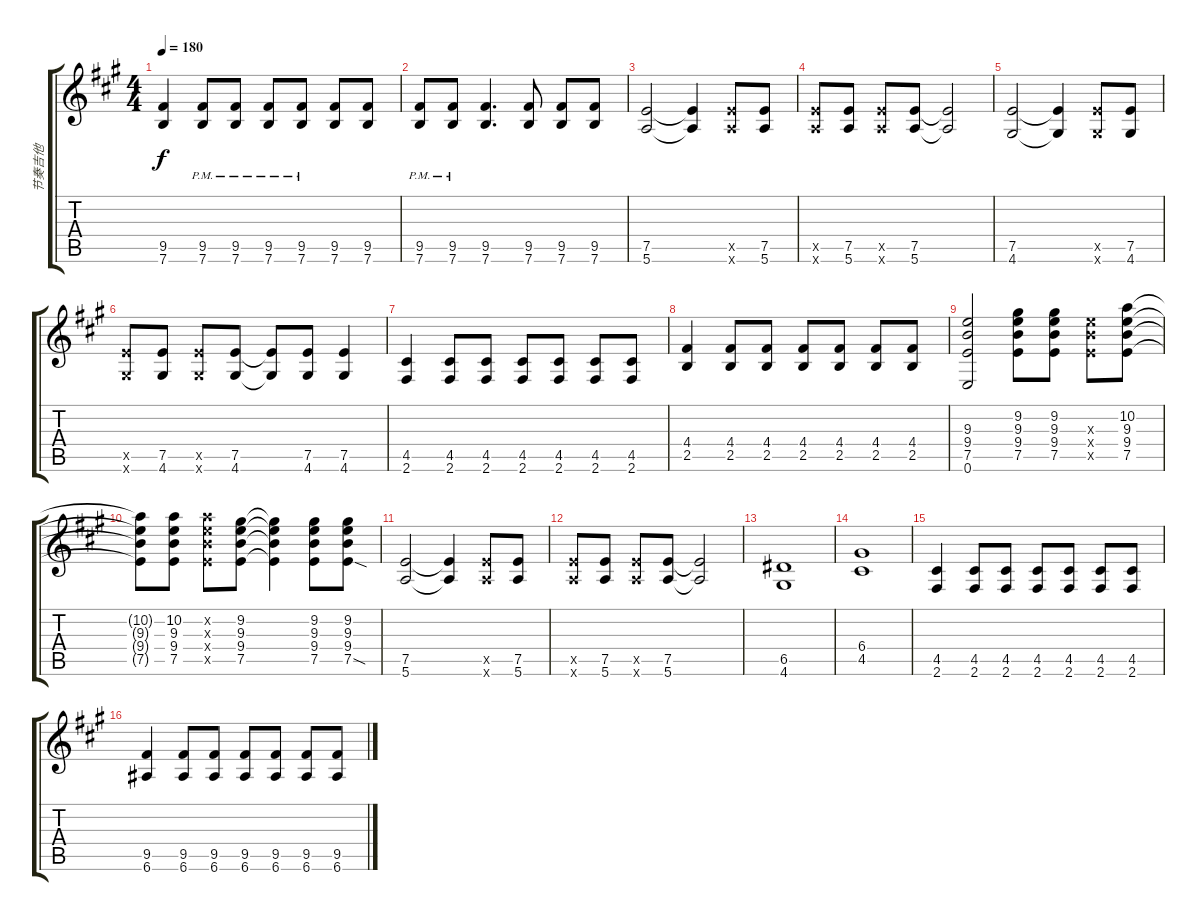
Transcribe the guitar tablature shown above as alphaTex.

\track ("节奏吉他" "节奏吉他") {instrument distortionguitar}
\staff {score tabs}
\tuning (E4 B3 G3 D3 A2 E2) {hide}
\ts (4 4)
\tempo 180
\clef g2
\ks a
(9.5 7.6).4{dy f} (9.5{pm} 7.6).8 (9.5{pm} 7.6).8 (9.5{pm} 7.6).8 (9.5{pm} 7.6).8 (9.5 7.6).8 (9.5 7.6).8 |
(9.5{pm} 7.6).8 (9.5{pm} 7.6).8 (9.5 7.6).4{d} (9.5 7.6).8 (9.5 7.6).8 (9.5 7.6).8 |
(7.5 5.6).2 (7.5{t} 5.6{t}).4 (7.5{x} 5.6{x}).8 (7.5 5.6).8 |
(7.5{x} 5.6{x}).8 (7.5 5.6).8 (7.5{x} 5.6{x}).8 (7.5 5.6).8 (7.5{t} 5.6{t}).2 |
(7.5 4.6).2 (7.5{t} 4.6{t}).4 (7.5{x} 4.6{x}).8 (7.5 4.6).8 |
(7.5{x} 4.6{x}).8 (7.5 4.6).8 (7.5{x} 4.6{x}).8 (7.5 4.6).8 (7.5{t} 4.6{t}).8 (7.5 4.6).8 (7.5 4.6).4 |
(4.5 2.6).4 (4.5 2.6).8 (4.5 2.6).8 (4.5 2.6).8 (4.5 2.6).8 (4.5 2.6).8 (4.5 2.6).8 |
(4.4 2.5).4 (4.4 2.5).8 (4.4 2.5).8 (4.4 2.5).8 (4.4 2.5).8 (4.4 2.5).8 (4.4 2.5).8 |
(9.3 9.4 7.5 0.6).2 (9.2 9.3 9.4 7.5).8 (9.2 9.3 9.4 7.5).8 (9.3{x} 9.4{x} 7.5{x}).8 (10.2 9.3 9.4 7.5).8 |
(10.2{t} 9.3{t} 9.4{t} 7.5{t}).8 (10.2 9.3 9.4 7.5).8 (10.2{x} 9.3{x} 9.4{x} 7.5{x}).8 (9.2 9.3 9.4 7.5).8 (9.2{t} 9.3{t} 9.4{t} 7.5{t}).4 (9.2 9.3 9.4 7.5).8 (9.2 9.3 9.4 7.5{sod}).8 |
(7.5 5.6).2 (7.5{t} 5.6{t}).4 (7.5{x} 5.6{x}).8 (7.5 5.6).8 |
(7.5{x} 5.6{x}).8 (7.5 5.6).8 (7.5{x} 5.6{x}).8 (7.5 5.6).8 (7.5{t} 5.6{t}).2 |
(6.5 4.6).1 |
(6.4 4.5).1 |
(4.5 2.6).4 (4.5 2.6).8 (4.5 2.6).8 (4.5 2.6).8 (4.5 2.6).8 (4.5 2.6).8 (4.5 2.6).8 |
(9.5 6.6).4 (9.5 6.6).8 (9.5 6.6).8 (9.5 6.6).8 (9.5 6.6).8 (9.5 6.6).8 (9.5 6.6).8
